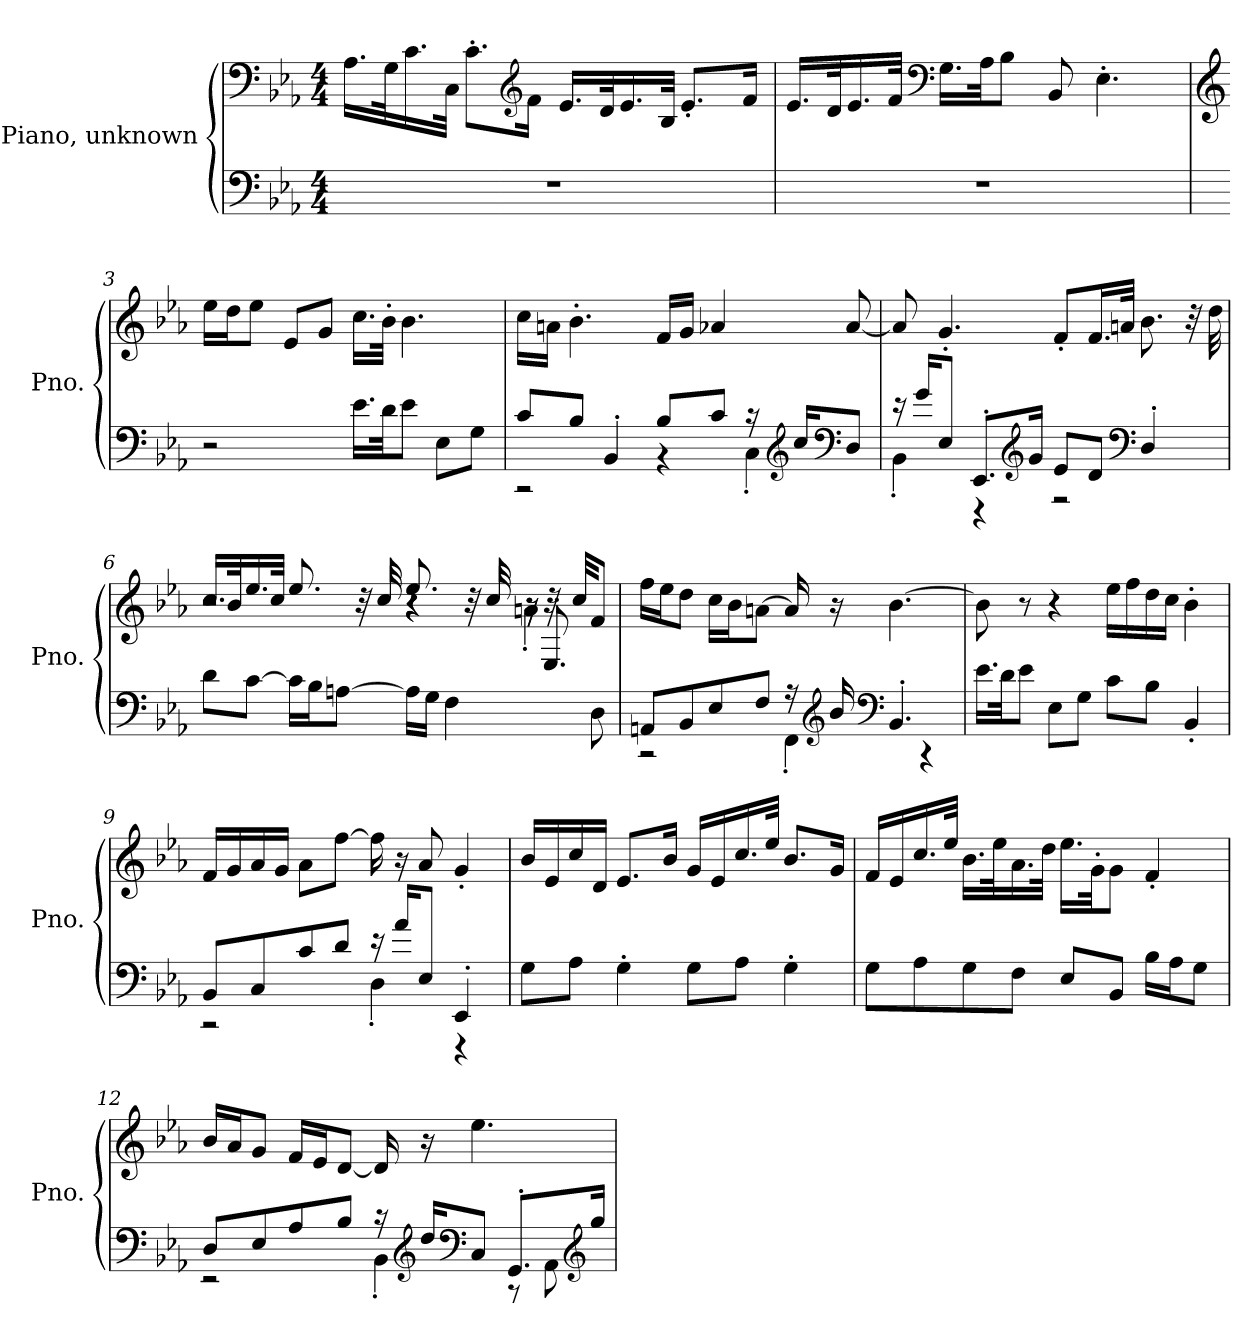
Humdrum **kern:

**kern	**kern
*part1	*part1
*staff2	*staff1
*I"Piano, unknown	*
*I'Pno.	*
*clefF4	*clefF4
*k[b-e-a-]	*k[b-e-a-]
*M4/4	*M4/4
*MM120	*MM120
=1	=1
1r	16.A-\LL
.	32G\K
.	16.c\
.	32C\JJk
.	8.c'\L
*	*clefG2
.	16f\Jk
.	16.e-/LL
.	32d/K
.	16.e-/
.	32B-/JJk
.	8.e-'/L
.	16f/Jk
=2	=2
1r	16.e-/LL
.	32d/K
.	16.e-/
.	32f/JJk
*	*clefF4
.	16.G\LL
.	32A-\JK
.	8B-\J
.	8BB-/
.	4.E-'\
=3	=3
*	*clefG2
2r	16ee-\LL
.	16dd\J
.	8ee-\J
.	8e-/L
.	8g/J
16.e-\LL	16.cc\LL
32d\JK	32b-'\JJk
8e-\J	4.b-\
8E-\L	.
8G\J	.
!!LO:LB:g=z
=4	=4
*^	*
8c/L	2r	16cc\LL
.	.	16an\JJ
8B-/J	.	4.b-'\
4BB-'/	.	.
8B-/L	4r	16f/LL
.	.	16g/JJ
8c/J	.	4a-X/
16r	4C'\	.
*clefG2	*	*
16cc/KL	.	.
*clefF4	*	*
8D/J	.	[8a-/
=5	=5	=5
16r	4BB-'\	8a-/]
16g/KL	.	.
8E-/J	.	4.g'/
8.EE-'/L	4r	.
*clefG2	*	*
16g/Jk	.	.
8e-/L	2r	8f'/L
8d/J	.	16.f/L
.	.	32an/JJk
*clefF4	*	*
4D'/	.	8.b-\
.	.	32r
.	.	32dd\
*v	*v	*
!!LO:LB:g=z
=6	=6
*	*^
*	*	*^
8d\L	16.cc/LL	2r	2r
.	32b-/K	.	.
[8c\J	16.ee-/	.	.
.	32cc/JJk	.	.
16c\LL]	8.ee-/	.	.
16B-\J	.	.	.
[8An\J	.	.	.
.	32r	.	.
.	32cc/	.	.
16A\LL]	8.ee-/	4r	4r
16G\JJ	.	.	.
4F\	.	.	.
.	32r	.	.
.	32cc/	.	.
.	16r	4an'\	16r
.	32r	.	8.E-'/
.	32cc/KKL	.	.
8D\	8f/J	.	.
*	*v	*v	*v
=7	=7
*^	*
8AAn/L	2r	16ff\LL
.	.	16ee-\J
8BB-/	.	8dd\J
8E-/	.	16cc\LL
.	.	16b-\J
8F/J	.	[8an\J
16r	4FF'\	16a/]
*clefG2	*	*
16b-/	.	16r
*clefF4	*	*
4.BB-'/	.	[4.b-\
.	4r	.
*v	*v	*
!!LO:LB:g=z
=8	=8
16.e-\LL	8b-\]
32d\JK	.
8e-\J	8r
8E-\L	4r
8G\J	.
8c\L	16ee-\LL
.	16ff\
8B-\J	16dd\
.	16cc\JJ
4BB-'/	4b-'\
=9	=9
*^	*
8BB-/L	2r	16f/LL
.	.	16g/
8C/	.	16a-/
.	.	16g/JJ
8c/	.	8a-\L
8d/J	.	[8ff\J
16r	4D'\	16ff\]
16a-/KL	.	16r
8E-/J	.	8a-/
4EE-'/	4r	4g'/
*v	*v	*
=10	=10
8G\L	16b-/LL
.	16e-/
8A-\J	16cc/
.	16d/JJ
4G'\	8.e-/L
.	16b-/Jk
8G\L	16g/LL
.	16e-/
8A-\J	16.cc/
.	32ee-/JJk
4G'\	8.b-/L
.	16g/Jk
!!LO:LB:g=z
=11	=11
8G\L	16f/LL
.	16e-/
8A-\	16.cc/
.	32ee-/JJk
8G\	16.b-\LL
.	32ee-\K
8F\J	16.a-\
.	32dd\JJk
8E-/L	16.ee-\LL
.	32g'\JK
8BB-/J	8g\J
16B-\LL	4f'/
16A-\J	.
8G\J	.
=12	=12
*^	*
8D/L	2r	16b-/LL
.	.	16a-/J
8E-/	.	8g/J
8A-/	.	16f/LL
.	.	16e-/J
8B-/J	.	[8d/J
16r	4BB-'\	16d/]
*clefG2	*	*
16dd/KL	.	16r
*clefF4	*	*
8C/J	.	4.ee-\
8.GG'/L	8r	.
.	8AA-\	.
*clefG2	*	*
16gg/Jk	.	.
*v	*v	*
=	=
*-	*-
